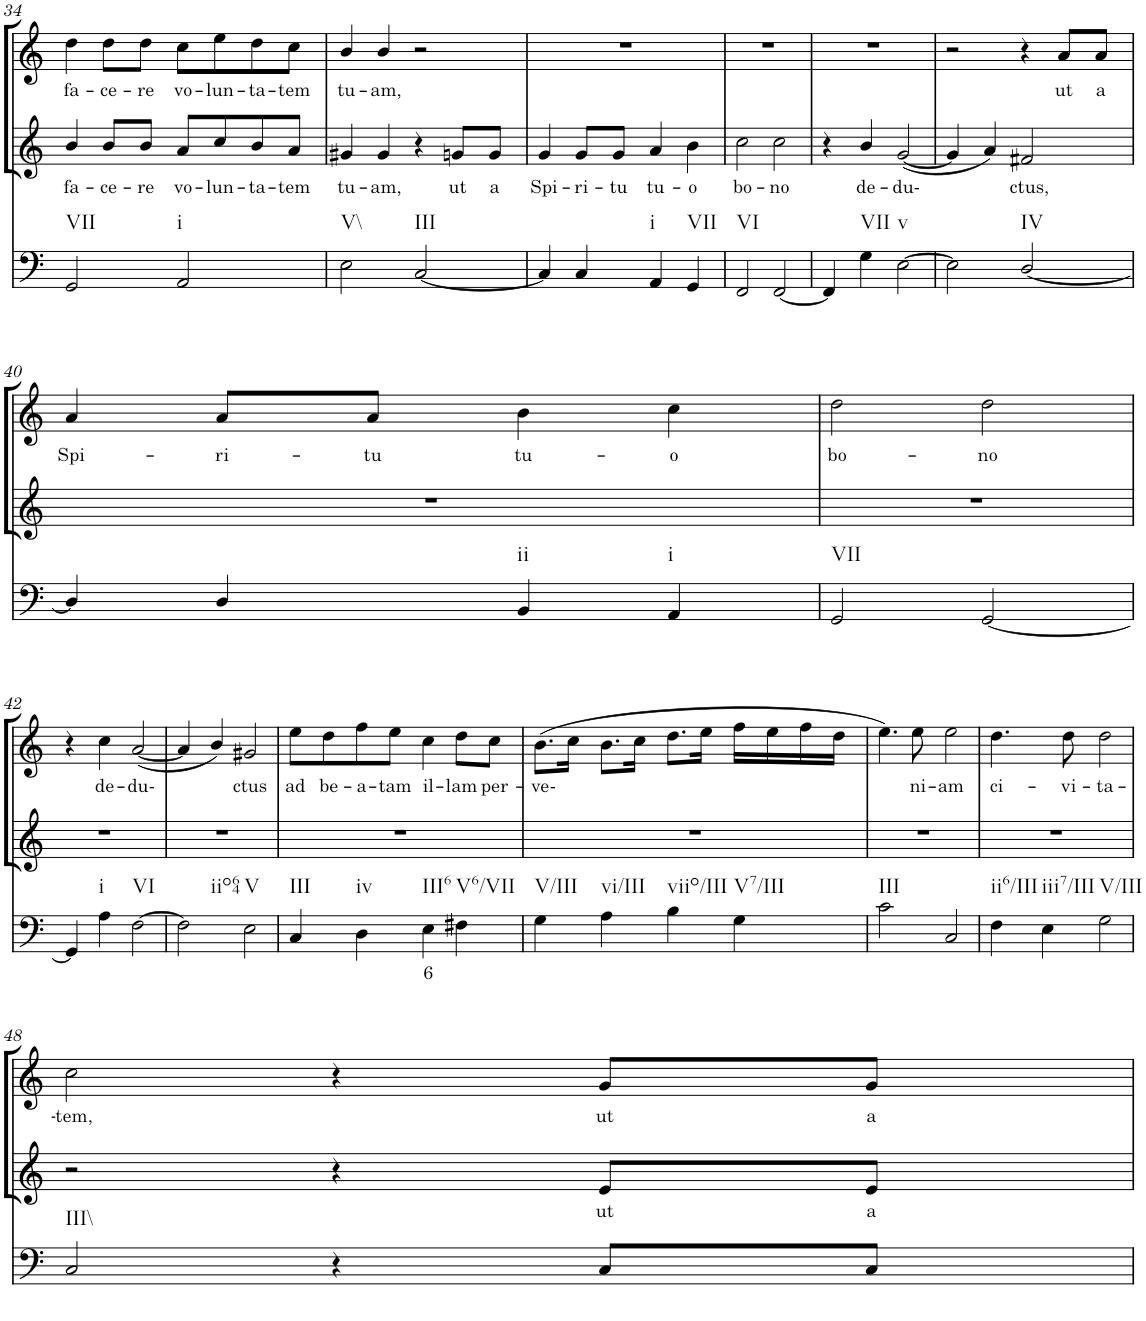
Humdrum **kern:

**kern	**text	**kern	**text	**kern	**text
*part3	*part3	*part2	*part2	*part1	*part1
*staff3	*staff3	*staff2	*staff2	*staff1	*staff1
*I"Continuo	*	*I"Soprano II	*	*I"Soprano I	*
!!LO:PB:g=z
*clefF4	*	*clefG2	*	*clefG2	*
*k[]	*	*k[]	*	*k[]	*
*M4/4	*	*M4/4	*	*M4/4	*
*met(c)	*	*met(c)	*	*met(c)	*
=34	=34	=34	=34	=34	=34
!LO:TX:b:t=VII	!	!	!	!	!
!	!	!	!LO:LY:b	!	!LO:LY:b
2GG/	.	4b/	fa-	4dd\	fa-
!	!	!	!LO:LY:b	!	!LO:LY:b
.	.	8b/L	ce-	8dd\L	ce-
!	!	!	!LO:LY:b	!	!LO:LY:b
.	.	8b/J	re	8dd\J	re
!LO:TX:b:t=i	!	!	!	!	!
!	!	!	!LO:LY:b	!	!LO:LY:b
2AA/	.	8a/L	vo-	8cc\L	vo-
!	!	!	!LO:LY:b	!	!LO:LY:b
.	.	8cc/	lun-	8ee\	lun-
!	!	!	!LO:LY:b	!	!LO:LY:b
.	.	8b/	ta-	8dd\	ta-
!	!	!	!LO:LY:b	!	!LO:LY:b
.	.	8a/J	tem	8cc\J	tem
=35	=35	=35	=35	=35	=35
!LO:TX:b:t=V\\	!	!	!	!	!
!	!	!	!LO:LY:b	!	!LO:LY:b
2E\	.	4g#X/	tu-	4b/	tu-
!	!	!	!LO:LY:b	!	!LO:LY:b
.	.	4g#/	am,	4b/	am,
!LO:TX:b:t=III	!	!	!	!	!
[2C/	.	4r	.	2r	.
!	!	!	!LO:LY:b	!	!
.	.	8gn/L	ut	.	.
!	!	!	!LO:LY:b	!	!
.	.	8g/J	a	.	.
=36	=36	=36	=36	=36	=36
!	!	!	!LO:LY:b	!	!
4C/]	.	4g/	Spi-	1r	.
!	!	!	!LO:LY:b	!	!
4C/	.	8g/L	ri-	.	.
!	!	!	!LO:LY:b	!	!
.	.	8g/J	tu	.	.
!LO:TX:b:t=i	!	!	!	!	!
!	!	!	!LO:LY:b	!	!
4AA/	.	4a/	tu-	.	.
!LO:TX:b:t=VII	!	!	!	!	!
!	!	!	!LO:LY:b	!	!
4GG/	.	4b\	o	.	.
=37	=37	=37	=37	=37	=37
!LO:TX:b:t=VI	!	!	!	!	!
!	!	!	!LO:LY:b	!	!
2FF/	.	2cc\	bo-	1r	.
!	!	!	!LO:LY:b	!	!
[2FF/	.	2cc\	no	.	.
=38	=38	=38	=38	=38	=38
4FF/]	.	4r	.	1r	.
!LO:TX:b:t=VII	!	!	!	!	!
!	!	!	!LO:LY:b	!	!
4G\	.	4b/	de-	.	.
!LO:TX:b:t=v	!	!	!	!	!
!	!	!	!LO:LY:b	!	!
[2E\	.	([2g/	du-	.	.
=39	=39	=39	=39	=39	=39
2E\]	.	4g/]	.	2r	.
.	.	4a/)	.	.	.
!LO:TX:b:t=IV	!	!	!	!	!
!	!	!	!LO:LY:b	!	!
[2D/	.	2f#X/	ctus,	4r	.
!	!	!	!	!	!LO:LY:b
.	.	.	.	8a/L	ut
!	!	!	!	!	!LO:LY:b
.	.	.	.	8a/J	a
!!LO:LB:g=z
=40	=40	=40	=40	=40	=40
!	!	!	!	!	!LO:LY:b
4D/]	.	1r	.	4a/	Spi-
!	!	!	!	!	!LO:LY:b
4D/	.	.	.	8a/L	ri-
!	!	!	!	!	!LO:LY:b
.	.	.	.	8a/J	tu
!LO:TX:b:t=ii	!	!	!	!	!
!	!	!	!	!	!LO:LY:b
4BB/	.	.	.	4b\	tu-
!LO:TX:b:t=i	!	!	!	!	!
!	!	!	!	!	!LO:LY:b
4AA/	.	.	.	4cc\	o
=41	=41	=41	=41	=41	=41
!LO:TX:b:t=VII	!	!	!	!	!
!	!	!	!	!	!LO:LY:b
2GG/	.	1r	.	2dd\	bo-
!	!	!	!	!	!LO:LY:b
[2GG/	.	.	.	2dd\	no
!!LO:LB:g=z
=42	=42	=42	=42	=42	=42
4GG/]	.	1r	.	4r	.
!LO:TX:b:t=i	!	!	!	!	!
!	!	!	!	!	!LO:LY:b
4A\	.	.	.	4cc\	de-
!LO:TX:b:t=VI	!	!	!	!	!
!	!	!	!	!	!LO:LY:b
[2F\	.	.	.	([2a/	du-
=43	=43	=43	=43	=43	=43
!LO:TX:b:t=iio64	!	!	!	!	!
2F\]	.	1r	.	4a/]	.
.	.	.	.	4b/)	.
!LO:TX:b:t=V	!	!	!	!	!
!	!	!	!	!	!LO:LY:b
2E\	.	.	.	2g#X/	ctus
=44	=44	=44	=44	=44	=44
!LO:TX:b:t=III	!	!	!	!	!
!	!	!	!	!	!LO:LY:b
4C/	.	1r	.	8ee\L	ad
!	!	!	!	!	!LO:LY:b
.	.	.	.	8dd\	be-
!LO:TX:b:t=iv	!	!	!	!	!
!	!	!	!	!	!LO:LY:b
4D\	.	.	.	8ff\	a-
!	!	!	!	!	!LO:LY:b
.	.	.	.	8ee\J	tam
!LO:TX:b:t=III6	!	!	!	!	!
!	!LO:LY:b	!	!	!	!LO:LY:b
4E\	6	.	.	4cc\	il-
!LO:TX:b:t=V6/VII	!	!	!	!	!
!	!	!	!	!	!LO:LY:b
4F#X\	.	.	.	8dd\L	lam
!	!	!	!	!	!LO:LY:b
.	.	.	.	8cc\J	per-
=45	=45	=45	=45	=45	=45
!LO:TX:b:t=V/III	!	!	!	!	!
!	!	!	!	!	!LO:LY:b
4G\	.	1r	.	(8.b\L	ve-
.	.	.	.	16cc\Jk	.
!LO:TX:b:t=vi/III	!	!	!	!	!
4A\	.	.	.	8.b\L	.
.	.	.	.	16cc\Jk	.
!LO:TX:b:t=viio/III	!	!	!	!	!
4B\	.	.	.	8.dd\L	.
.	.	.	.	16ee\Jk	.
!LO:TX:b:t=V7/III	!	!	!	!	!
4G\	.	.	.	16ff\LL	.
.	.	.	.	16ee\	.
.	.	.	.	16ff\	.
.	.	.	.	16dd\JJ	.
=46	=46	=46	=46	=46	=46
!LO:TX:b:t=III	!	!	!	!	!
2c\	.	1r	.	4.ee\)	.
!	!	!	!	!	!LO:LY:b
.	.	.	.	8ee\	ni-
!	!	!	!	!	!LO:LY:b
2C/	.	.	.	2ee\	am
=47	=47	=47	=47	=47	=47
!LO:TX:b:t=ii6/III	!	!	!	!	!
!	!	!	!	!	!LO:LY:b
4F\	.	1r	.	4.dd\	ci-
!LO:TX:b:t=iii7/III	!	!	!	!	!
4E\	.	.	.	.	.
!	!	!	!	!	!LO:LY:b
.	.	.	.	8dd\	vi-
!LO:TX:b:t=V/III	!	!	!	!	!
!	!	!	!	!	!LO:LY:b
2G\	.	.	.	2dd\	ta-
!!LO:LB:g=z
=48	=48	=48	=48	=48	=48
!LO:TX:b:t=III\\	!	!	!	!	!
!	!	!	!	!	!LO:LY:b
2C/	.	2r	.	2cc\	tem,
4r	.	4r	.	4r	.
!	!	!	!LO:LY:b	!	!LO:LY:b
8C/L	.	8e/L	ut	8g/L	ut
!	!	!	!LO:LY:b	!	!LO:LY:b
8C/J	.	8e/J	a	8g/J	a
=	=	=	=	=	=
*-	*-	*-	*-	*-	*-
